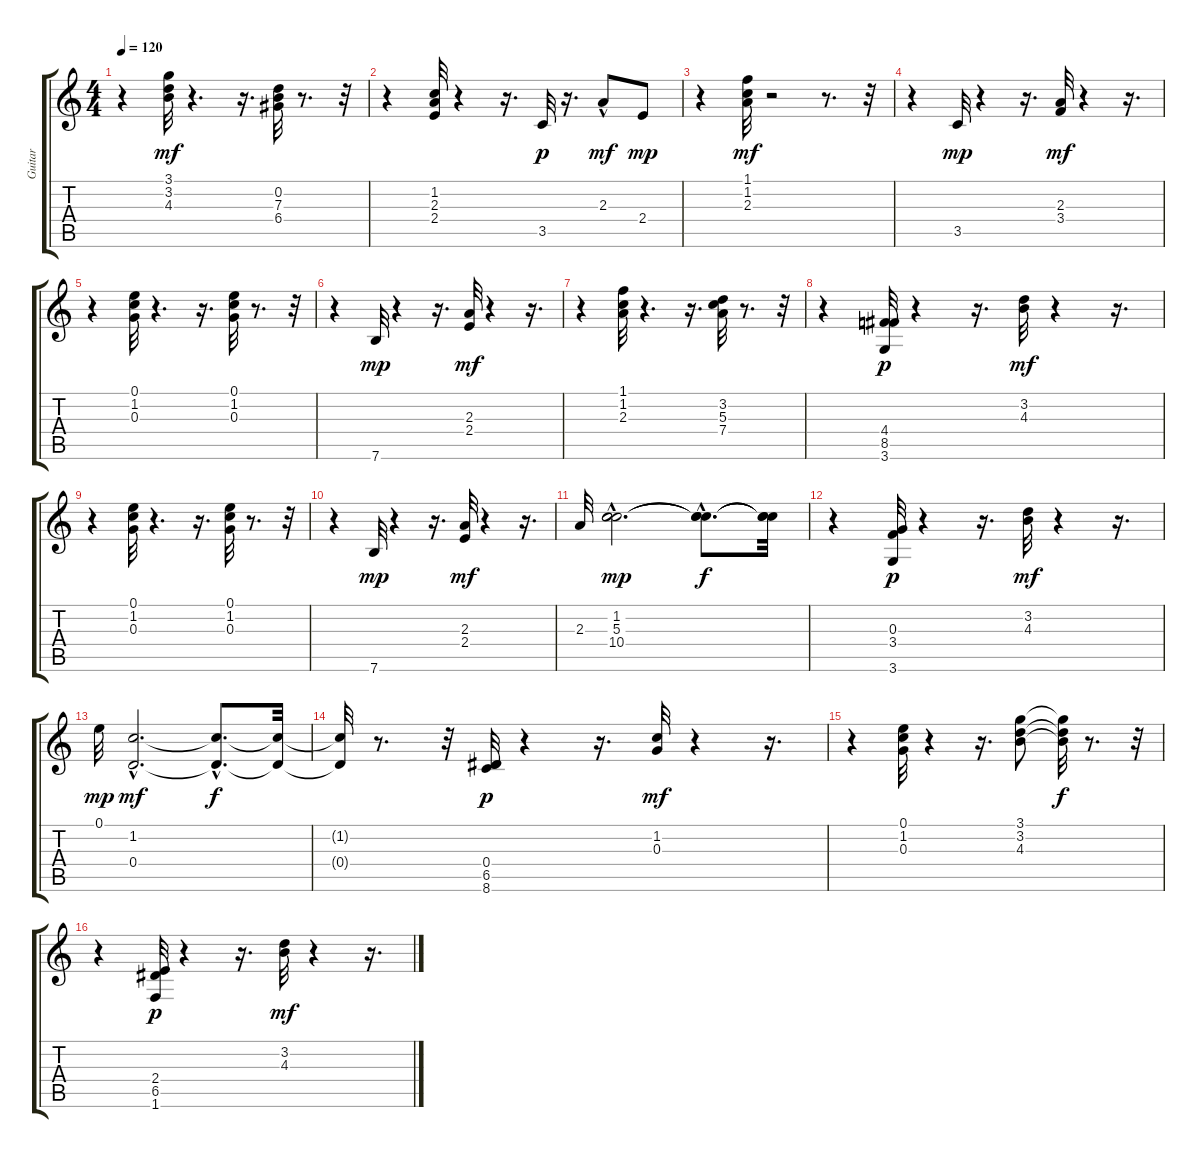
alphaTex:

\track ("Guitar  " "Guitar  ") {instrument electricguitarclean}
\staff {score tabs}
\tuning (E4 B3 G3 D3 A2 E2) {hide}
\ts (4 4)
\tempo 120
\clef g2
\ks c
r.4{dy mp} (3.1 3.2 4.3).32{dy mf} r.4{d} r.16{d} (0.2 7.3 6.4).32 r.8{d} r.32 |
r.4 (1.2 2.3 2.4).32 r.4 r.16{d} 3.5.32{dy p} r.16{d} 2.3{hac}.8{dy mf} 2.4.8{dy mp} |
r.4 (1.1 1.2 2.3).32{dy mf} r.2 r.8{d} r.32 |
r.4 3.5.32{dy mp} r.4 r.16{d} (2.3 3.4).32{dy mf} r.4 r.16{d} |
r.4 (0.1 1.2 0.3).32 r.4{d} r.16{d} (0.1 1.2 0.3).32 r.8{d} r.32 |
r.4 7.6.32{dy mp} r.4 r.16{d} (2.3 2.4).32{dy mf} r.4 r.16{d} |
r.4 (1.1 1.2 2.3).32 r.4{d} r.16{d} (3.2 5.3 7.4).32 r.8{d} r.32 |
r.4 (4.4 8.5 3.6).32{dy p} r.4 r.16{d} (3.2 4.3).32{dy mf} r.4 r.16{d} |
r.4 (0.1 1.2 0.3).32 r.4{d} r.16{d} (0.1 1.2 0.3).32 r.8{d} r.32 |
r.4 7.6.32{dy mp} r.4 r.16{d} (2.3 2.4).32{dy mf} r.4 r.16{d} |
2.3.32 (1.2{hac} 5.3{hac} 10.4{hac}).2{d dy mp} (1.2{hac t} 5.3{hac t} 10.4{hac t}).8{d dy f} (1.2{t} 5.3{t} 10.4{t}).32 |
r.4 (0.3 3.4 3.6).32{dy p} r.4 r.16{d} (3.2 4.3).32{dy mf} r.4 r.16{d} |
0.1.32{dy mp} (1.2{hac} 0.4{hac}).2{d dy mf} (1.2{hac t} 0.4{hac t}).8{d dy f} (1.2{t} 0.4{t}).32 |
(1.2{t} 0.4{t}).32 r.8{d} r.32 (0.4 6.5 8.6).32{dy p} r.4 r.16{d} (1.2 0.3).32{dy mf} r.4 r.16{d} |
r.4 (0.1 1.2 0.3).32 r.4 r.16{d} (3.1 3.2 4.3).8 (3.1{t} 3.2{t} 4.3{t}).32{dy f} r.8{d} r.32 |
r.4 (2.4 6.5 1.6).32{dy p} r.4 r.16{d} (3.2 4.3).32{dy mf} r.4 r.16{d}
